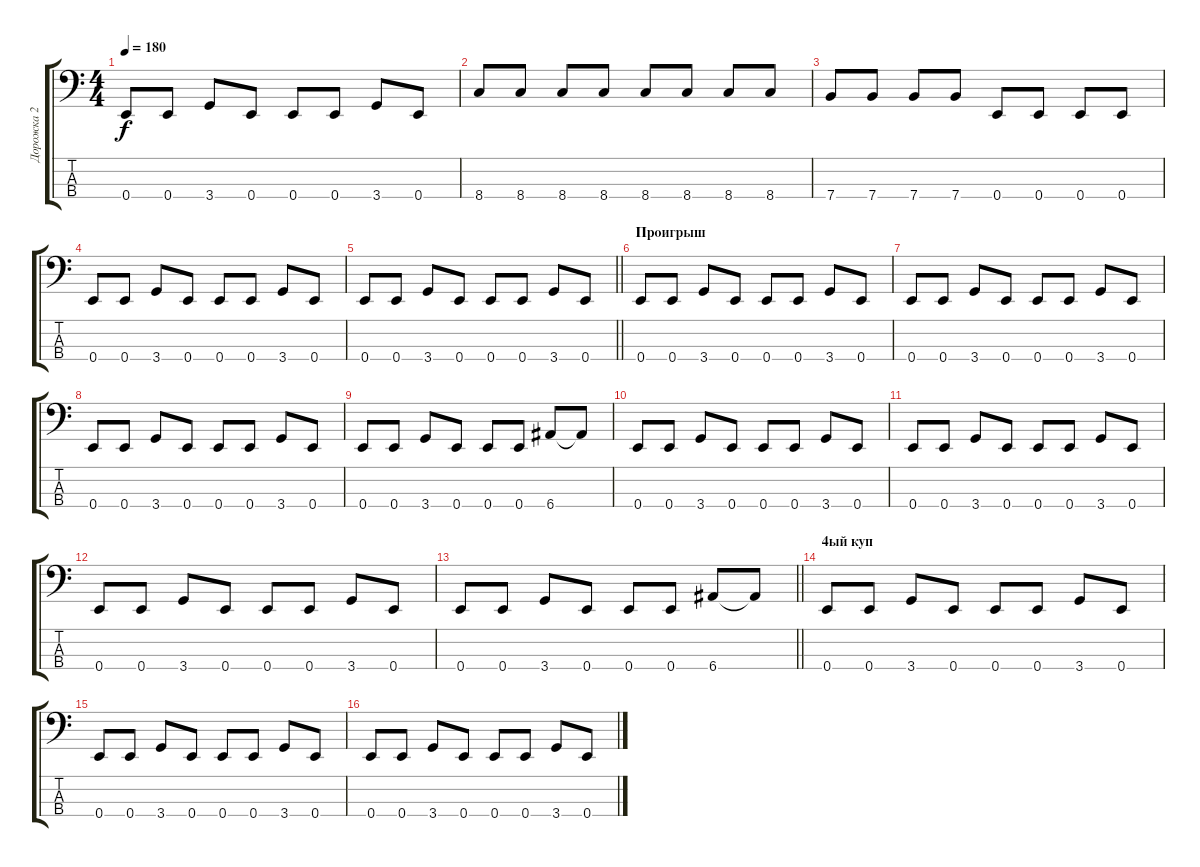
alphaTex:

\track ("Дорожка 2" "Дорожка 2") {instrument electricbasspick}
\staff {score tabs}
\tuning (G2 D2 A1 E1) {hide}
\ts (4 4)
\tempo 180
\clef f4
\ks c
0.4.8{dy f} 0.4.8 3.4.8 0.4.8 0.4.8 0.4.8 3.4.8 0.4.8 |
8.4.8 8.4.8 8.4.8 8.4.8 8.4.8 8.4.8 8.4.8 8.4.8 |
7.4.8 7.4.8 7.4.8 7.4.8 0.4.8 0.4.8 0.4.8 0.4.8 |
0.4.8 0.4.8 3.4.8 0.4.8 0.4.8 0.4.8 3.4.8 0.4.8 |
\barLineRight lightlight
0.4.8 0.4.8 3.4.8 0.4.8 0.4.8 0.4.8 3.4.8 0.4.8 |
\section ("" "Проигрыш")
0.4.8 0.4.8 3.4.8 0.4.8 0.4.8 0.4.8 3.4.8 0.4.8 |
0.4.8 0.4.8 3.4.8 0.4.8 0.4.8 0.4.8 3.4.8 0.4.8 |
0.4.8 0.4.8 3.4.8 0.4.8 0.4.8 0.4.8 3.4.8 0.4.8 |
0.4.8 0.4.8 3.4.8 0.4.8 0.4.8 0.4.8 6.4.8 6.4{t}.8 |
0.4.8 0.4.8 3.4.8 0.4.8 0.4.8 0.4.8 3.4.8 0.4.8 |
0.4.8 0.4.8 3.4.8 0.4.8 0.4.8 0.4.8 3.4.8 0.4.8 |
0.4.8 0.4.8 3.4.8 0.4.8 0.4.8 0.4.8 3.4.8 0.4.8 |
\barLineRight lightlight
0.4.8 0.4.8 3.4.8 0.4.8 0.4.8 0.4.8 6.4.8 6.4{t}.8 |
\section ("" "4ый куп")
0.4.8 0.4.8 3.4.8 0.4.8 0.4.8 0.4.8 3.4.8 0.4.8 |
0.4.8 0.4.8 3.4.8 0.4.8 0.4.8 0.4.8 3.4.8 0.4.8 |
0.4.8 0.4.8 3.4.8 0.4.8 0.4.8 0.4.8 3.4.8 0.4.8
